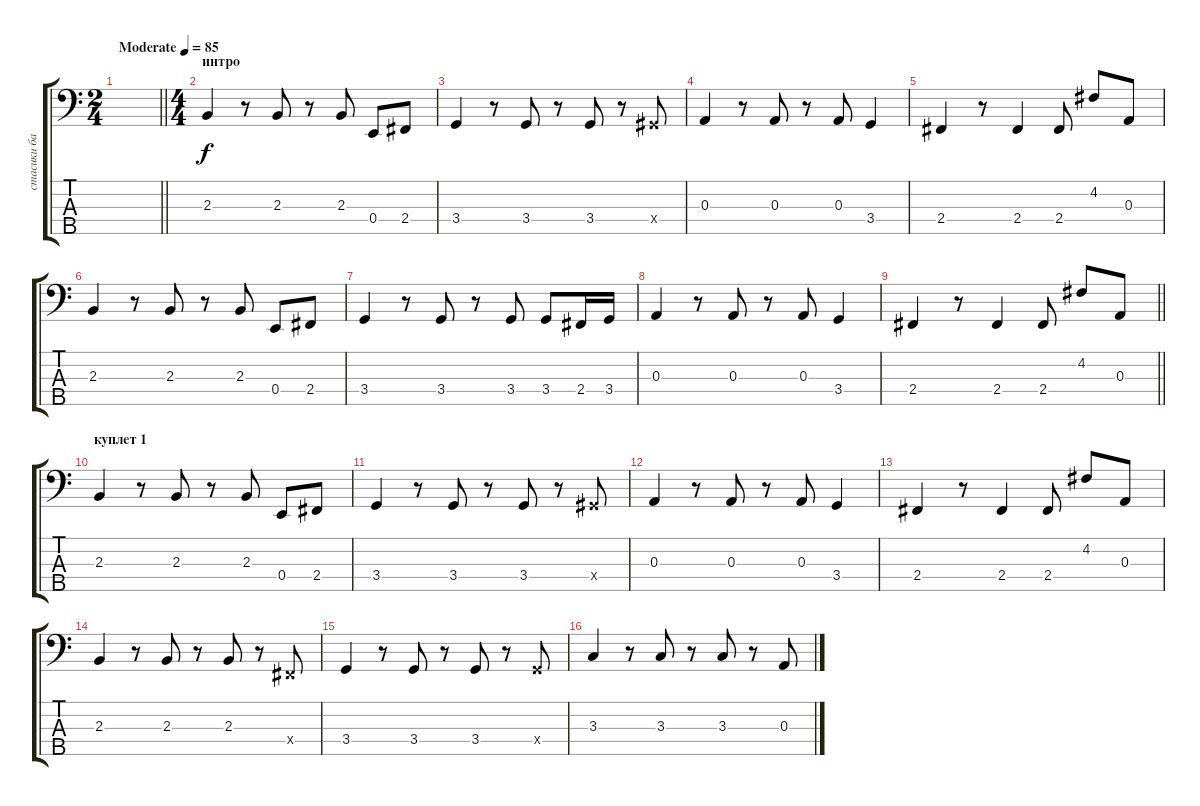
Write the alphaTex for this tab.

\track ("стасики бас v2.0" "стасики ба") {mute instrument electricbassfinger}
\staff {score tabs}
\tuning (G2 D2 A1 E1 B0) {hide}
\ts (2 4)
\tempo (85 "Moderate")
\clef f4
\barLineRight lightlight
\ks c
|
\ts (4 4)
\section ("" "интро")
2.3.4 r.8 2.3.8 r.8 2.3.8 0.4.8 2.4.8 |
3.4.4 r.8 3.4.8 r.8 3.4.8 r.8 4.4{x}.8 |
0.3.4 r.8 0.3.8 r.8 0.3.8 3.4.4 |
2.4.4 r.8 2.4.4 2.4.8 4.2.8 0.3.8 |
2.3.4 r.8 2.3.8 r.8 2.3.8 0.4.8 2.4.8 |
3.4.4 r.8 3.4.8 r.8 3.4.8 3.4.8 2.4.16 3.4.16 |
0.3.4 r.8 0.3.8 r.8 0.3.8 3.4.4 |
\barLineRight lightlight
2.4.4 r.8 2.4.4 2.4.8 4.2.8 0.3.8 |
\section ("" "куплет 1")
2.3.4 r.8 2.3.8 r.8 2.3.8 0.4.8 2.4.8 |
3.4.4 r.8 3.4.8 r.8 3.4.8 r.8 4.4{x}.8 |
0.3.4 r.8 0.3.8 r.8 0.3.8 3.4.4 |
2.4.4 r.8 2.4.4 2.4.8 4.2.8 0.3.8 |
2.3.4 r.8 2.3.8 r.8 2.3.8 r.8 2.4{x}.8 |
3.4.4 r.8 3.4.8 r.8 3.4.8 r.8 3.4{x}.8 |
3.3.4 r.8 3.3.8 r.8 3.3.8 r.8 0.3.8
